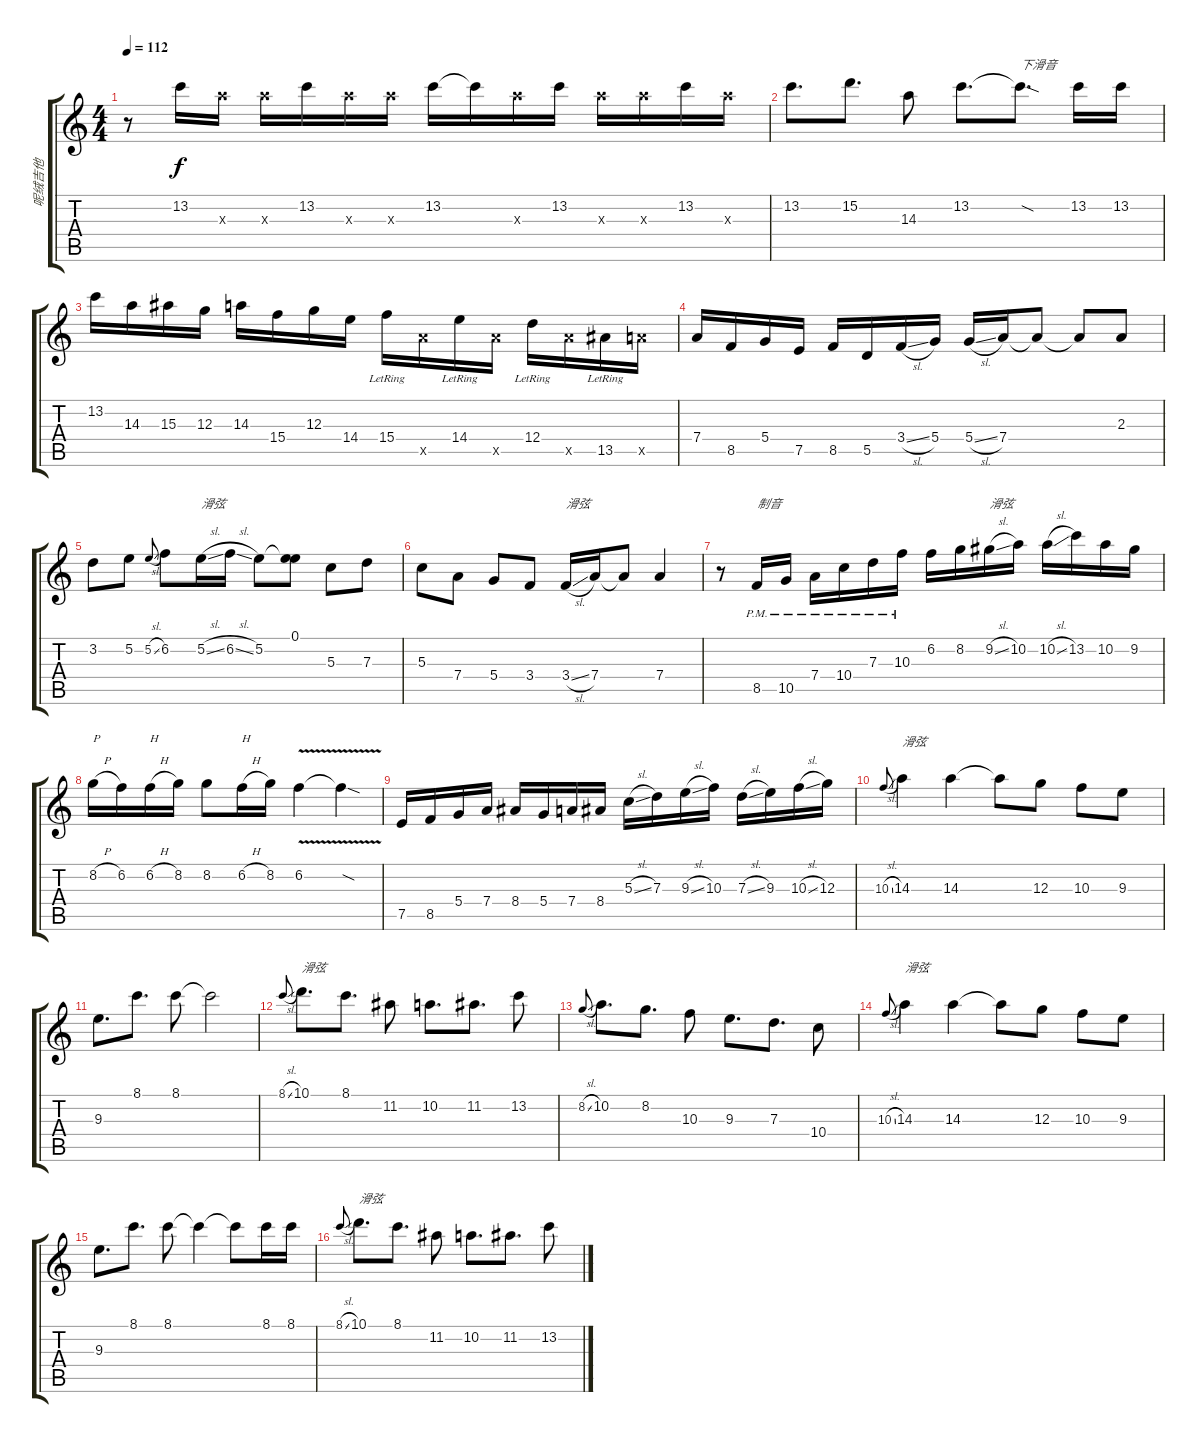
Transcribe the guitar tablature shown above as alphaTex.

\track ("呢绒吉他" "呢绒吉他") {instrument acousticguitarnylon}
\staff {score tabs}
\tuning (E4 B3 G3 D3 A2 E2) {hide}
\ts (4 4)
\tempo 112
\clef g2
\ks c
r.8{dy f} 13.2.16 14.3{x}.16 14.3{x}.16 13.2.16 14.3{x}.16 14.3{x}.16 13.2.16 13.2{t}.16 14.3{x}.16 13.2.16 14.3{x}.16 14.3{x}.16 13.2.16 14.3{x}.16 |
13.2.8{d} 15.2.8{d} 14.3.8 13.2.8{d} 13.2{sod t}.8{d txt "下滑音"} 13.2.16 13.2.16 |
13.2.16 14.3.16 15.3.16 12.3.16 14.3.16 15.4.16 12.3.16 14.4.16 15.4{lr}.16 12.5{x}.16 14.4{lr}.16 12.5{x}.16 12.4{lr}.16 12.5{x}.16 13.5{lr}.16 12.5{x}.16 |
7.4.16 8.5.16 5.4.16 7.5.16 8.5.16 5.5.16 3.4{sl}.16 5.4.16 5.4{sl}.16 7.4.16 7.4{t}.8 7.4{t}.8 2.3.8 |
3.2.8 5.2.8 5.2{sl}.8{gr onbeat} 6.2.8 5.2{sl}.16{txt "滑弦"} 6.2{sl}.16 5.2.8 (0.1 5.2{t}).8 5.3.8 7.3.8 |
5.3.8 7.4.8 5.4.8 3.4.8 3.4{sl}.16{txt "滑弦"} 7.4.16 7.4{t}.8 7.4.4 |
r.8 8.5{pm}.16{txt "制音"} 10.5{pm}.16 7.4{pm}.16 10.4{pm}.16 7.3{pm}.16 10.3{pm}.16 6.2.16 8.2.16 9.2{sl}.16{txt "滑弦"} 10.2.16 10.2{sl}.16 13.2.16 10.2.16 9.2.16 |
8.2{h}.16{txt "P"} 6.2.16 6.2{h}.16{txt "H"} 8.2.16 8.2.8 6.2{h}.16{txt "H"} 8.2.16 6.2{v}.4 6.2{sod t}.4 |
7.5.16 8.5.16 5.4.16 7.4.16 8.4.16 5.4.16 7.4.16 8.4.16 5.3{sl}.16 7.3.16 9.3{sl}.16 10.3.16 7.3{sl}.16 9.3.16 10.3{sl}.16 12.3.16 |
10.3{sl}.8{gr onbeat} 14.3.4{txt "滑弦"} 14.3.4 14.3{t}.8 12.3.8 10.3.8 9.3.8 |
9.3.8{d} 8.1.8{d} 8.1.8 8.1{t}.2 |
8.1{sl}.8{gr onbeat} 10.1.8{d txt "滑弦"} 8.1.8{d} 11.2.8 10.2.8{d} 11.2.8{d} 13.2.8 |
8.2{sl}.8{gr onbeat} 10.2.8{d} 8.2.8{d} 10.3.8 9.3.8{d} 7.3.8{d} 10.4.8 |
10.3{sl}.8{gr onbeat} 14.3.4{txt "滑弦"} 14.3.4 14.3{t}.8 12.3.8 10.3.8 9.3.8 |
9.3.8{d} 8.1.8{d} 8.1.8 8.1{t}.4 8.1{t}.8 8.1.16 8.1.16 |
8.1{sl}.8{gr onbeat} 10.1.8{d txt "滑弦"} 8.1.8{d} 11.2.8 10.2.8{d} 11.2.8{d} 13.2.8
